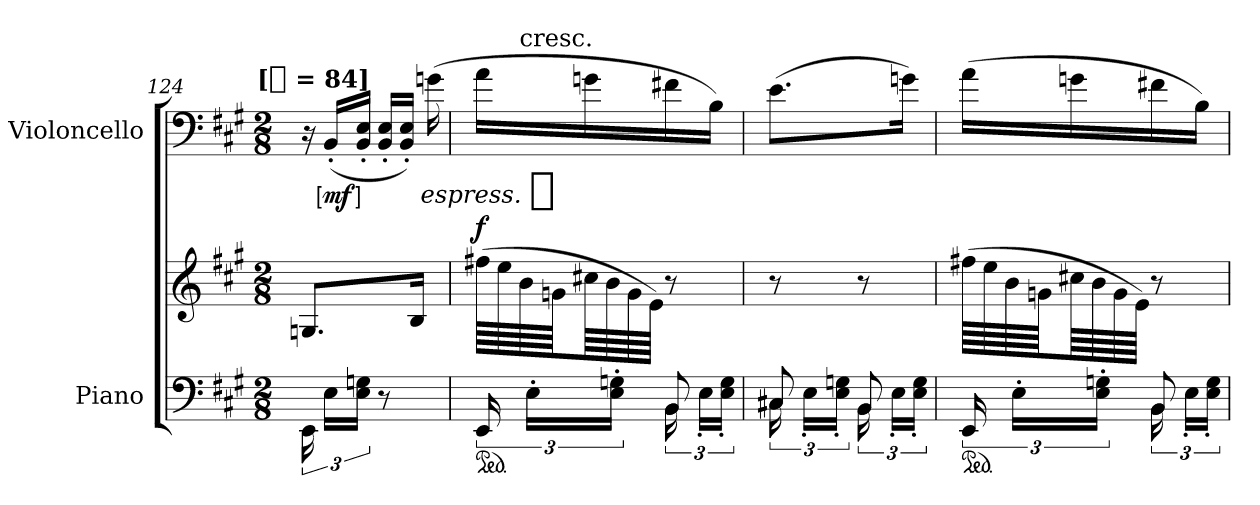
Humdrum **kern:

**kern	**kern	**dynam	**kern	**dynam
*part2	*part2	*part2	*part1	*part1
*staff3	*staff2	*staff2/3	*staff1	*staff1
*I"Piano	*	*	*I"Violoncello	*
*I'Pno.	*	*	*I'Vc.	*
*clefF4	*clefG2	*	*clefF4	*
*k[f#c#g#]	*k[f#c#g#]	*	*k[f#c#g#]	*
*A:	*A:	*	*A:	*
!!LO:TX:omd:t=[[8th] = 84]
*M2/8	*M2/8	*	*M2/8	*
*MM42	*MM42	*	*MM42	*
*	*	*	*Xtuplet	*
=124	=124	=124	=124	=124
24EE\	8.Gn/L	.	24r	.
!	!	!	!	!LO:DY:ed=brack
24E\LL	.	.	(24BB'LL	mf
24E\ 24Gn\JJ	.	.	24BB' 24E'JJ	.
8r	.	.	24BB' 24E'LL	.
.	.	.	24BB' 24E'JJ)	.
.	16B/Jk	.	.	.
!	!	!	!	!LO:DY:t=espress. %s
.	.	.	(24gn	f
=125	=125	=125	=125	=125
*^	*	*	*	*
!	!	!	!LO:DY:a	!	!
*	*	*	*	*^	*
*ped	*	*	*	*	*	*
8ryy	24EE	(64ff#XLLLL	f	16aLL	32ryy	.
.	.	64ee	.	.	.	.
!	!	!	!	!	!LO:TX:t=cresc.	!
.	.	64b	.	.	8..ryy	.
.	24E'LL	.	.	.	.	.
.	.	64gnJJJ	.	.	.	.
.	.	64cc#XLLL	.	16gn	.	.
.	.	64b	.	.	.	.
.	24E' 24Gn'JJ	.	.	.	.	.
.	.	64g	.	.	.	.
.	.	64eJJJJ)	.	.	.	.
8BB/	24BB\	8r	.	16f#X	.	.
.	24E'\LL	.	.	.	.	.
.	.	.	.	16BJJ)	.	.
.	24E' 24G'JJ	.	.	.	.	.
*	*	*	*	*v	*v	*
=126	=126	=126	=126	=126	=126
8C#X/	24C#X\	8r	.	(8.eL	.
.	24E'\LL	.	.	.	.
.	24E' 24Gn'JJ	.	.	.	.
8BB/	24BB\	8r	.	.	.
.	24E'\LL	.	.	.	.
.	.	.	.	16gnJk)	.
.	24E' 24G'JJ	.	.	.	.
=127	=127	=127	=127	=127	=127
*ped	*	*	*	*	*
8ryy	24EE	(64ff#XLLLL	.	(16aLL	.
.	.	64ee	.	.	.
.	.	64b	.	.	.
.	24E'LL	.	.	.	.
.	.	64gnJJJ	.	.	.
.	.	64cc#XLLL	.	16gn	.
.	.	64b	.	.	.
.	24E' 24Gn'JJ	.	.	.	.
.	.	64g	.	.	.
.	.	64eJJJJ)	.	.	.
8BB/	24BB\	8r	.	16f#X	.
.	24E'\LL	.	.	.	.
.	.	.	.	16BJJ)	.
.	24E' 24G'JJ	.	.	.	.
*v	*v	*	*	*	*
=	=	=	=	=
*-	*-	*-	*-	*-
